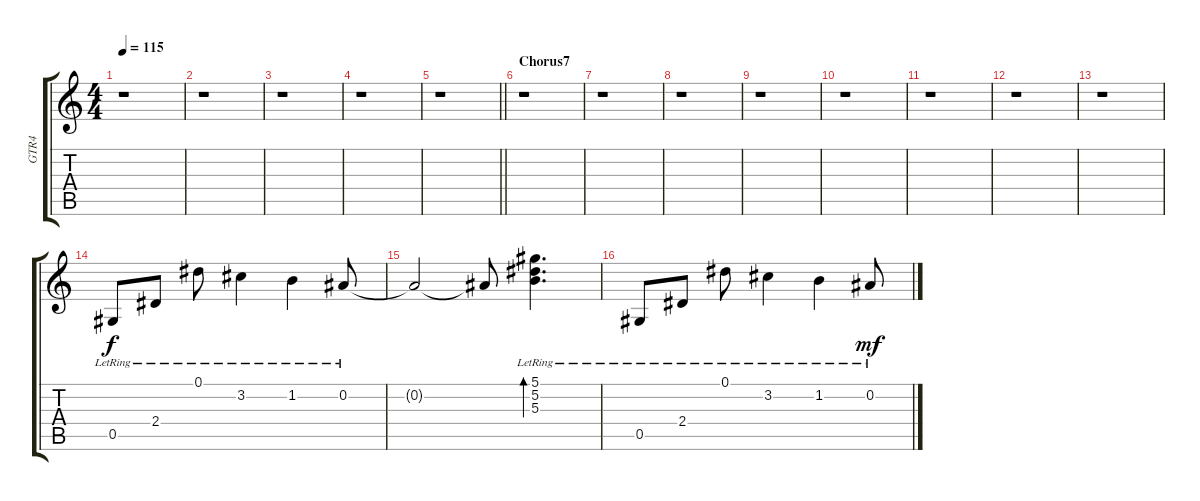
\track ("GTR4" "GTR4") {instrument electricguitarjazz}
\staff {score tabs}
\tuning (Eb4 Bb3 Gb3 Db3 Ab2 Eb2) {hide}
\ts (4 4)
\tempo 115
\clef g2
\ks c
r.1{dy f} |
r.1 |
r.1 |
r.1 |
\barLineRight lightlight
r.1 |
\section ("" "Chorus7")
r.1 |
r.1 |
r.1 |
r.1 |
r.1 |
r.1 |
r.1 |
r.1 |
0.5{lr}.8{instrument electricguitarjazz} 2.4{lr}.8 0.1{lr}.8 3.2{lr}.4 1.2{lr}.4 0.2{lr}.8 |
0.2{t}.2 0.2{t}.8 (5.1{lr} 5.2{lr} 5.3{lr}).4{d bd 240} |
0.5{lr}.8 2.4{lr}.8 0.1{lr}.8 3.2{lr}.4 1.2{lr}.4 0.2{lr}.8{dy mf}
